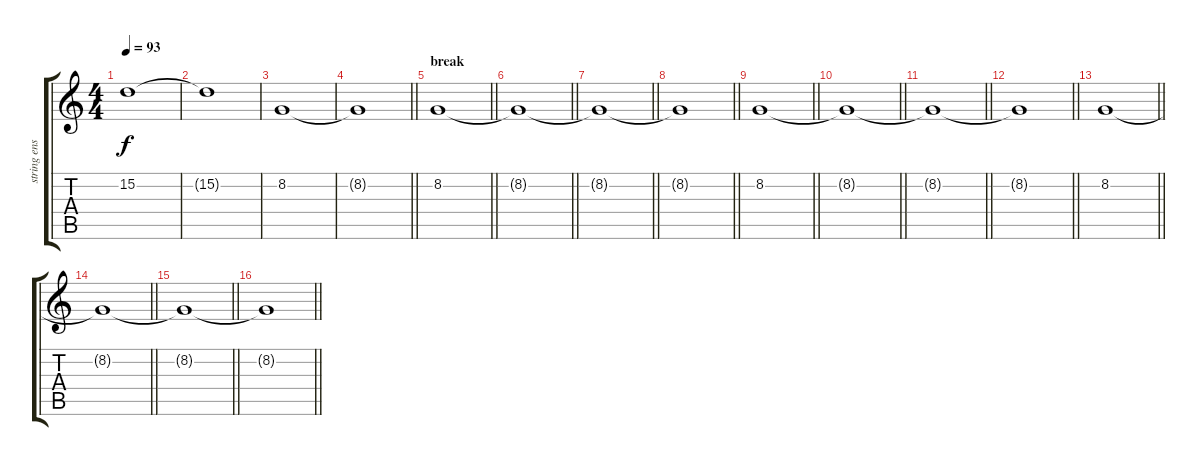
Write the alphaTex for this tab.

\track ("string ensemble 1" "string ens") {instrument stringensemble2}
\staff {score tabs}
\tuning (E4 B3 G3 D3 A2 E2) {hide}
\ts (4 4)
\tempo 93
\clef g2
\ks c
15.2.1{dy f} |
15.2{t}.1 |
8.2.1 |
\barLineRight lightlight
8.2{t}.1 |
\section ("" "break")
\barLineRight lightlight
8.2.1{volume 9} |
\barLineRight lightlight
8.2{t}.1 |
\barLineRight lightlight
8.2{t}.1 |
\barLineRight lightlight
8.2{t}.1 |
\barLineRight lightlight
8.2.1 |
\barLineRight lightlight
8.2{t}.1 |
\barLineRight lightlight
8.2{t}.1 |
\barLineRight lightlight
8.2{t}.1 |
\barLineRight lightlight
8.2.1 |
\barLineRight lightlight
8.2{t}.1 |
\barLineRight lightlight
8.2{t}.1 |
\barLineRight lightlight
8.2{t}.1
